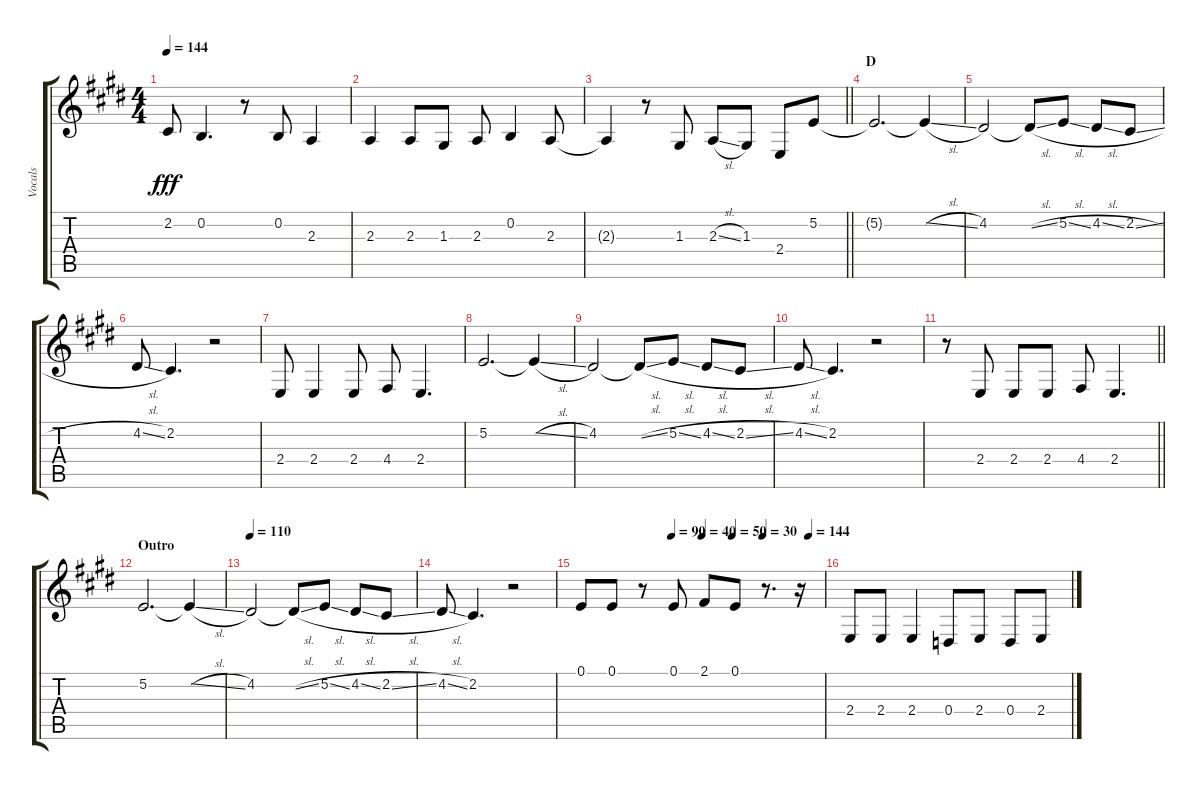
\track ("Vocals" "Vocals") {instrument voiceoohs}
\staff {score tabs}
\tuning (E4 B3 G3 D3 A2 E2) {hide}
\ts (4 4)
\tempo 144
\clef g2
\ks e
2.2{t}.8{dy fff} 0.2.4{d} r.8 0.2.8 2.3.4 |
2.3.4 2.3.8 1.3.8 2.3.8 0.2.4 2.3.8 |
\barLineRight lightlight
2.3{t}.4 r.8 1.3.8 2.3{sl}.8 1.3.8 2.4.8 5.2.8 |
\section ("" "D")
5.2{t}.2{d} 5.2{sl t}.4 |
4.2.2 4.2{sl t}.8 5.2{sl}.8 4.2{sl}.8 2.2{sl}.8 |
4.2{sl}.8 2.2.4{d} r.2 |
2.4.8 2.4.4 2.4.8 4.4.8 2.4.4{d} |
5.2.2{d} 5.2{sl t}.4 |
4.2.2 4.2{sl t}.8 5.2{sl}.8 4.2{sl}.8 2.2{sl}.8 |
4.2{sl}.8 2.2.4{d} r.2 |
\barLineRight lightlight
r.8 2.4.8 2.4.8 2.4.8 4.4.8 2.4.4{d} |
\section ("" "Outro")
5.2.2{d} 5.2{sl t}.4 |
\tempo 110
4.2.2 4.2{sl t}.8 5.2{sl}.8 4.2{sl}.8 2.2{sl}.8 |
4.2{sl}.8 2.2.4{d} r.2 |
\tempo (90 0.375)
\tempo (40 0.5)
\tempo (50 0.625)
\tempo (30 0.75)
\tempo (144 0.9375)
0.1.8 0.1.8 r.8 0.1.8 2.1.8 0.1.8 r.8{d} r.16 |
2.4.8 2.4.8 2.4.4 0.4.8 2.4.8 0.4.8 2.4.8
